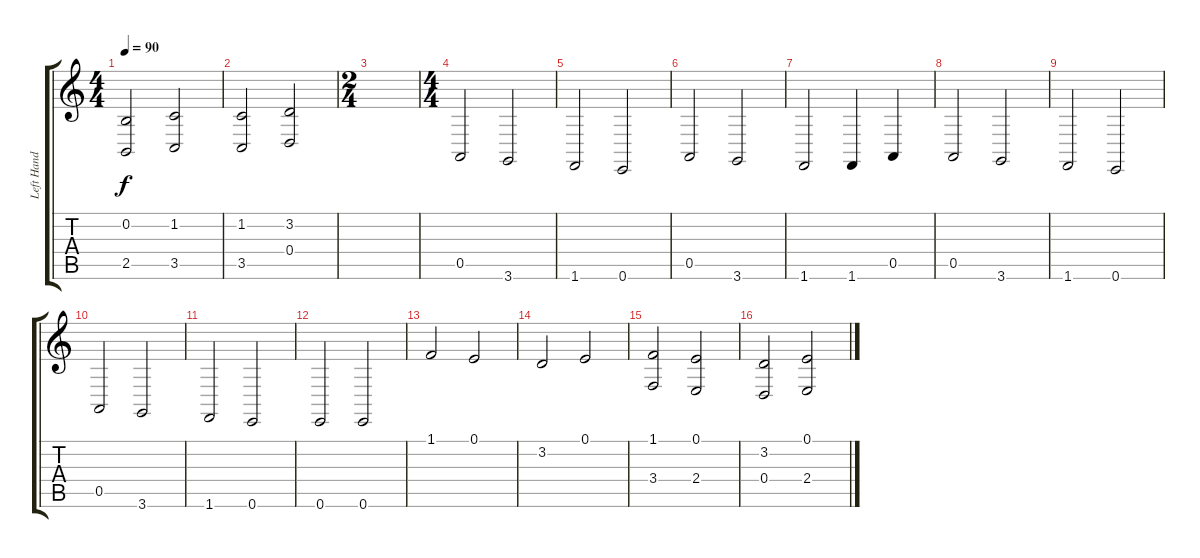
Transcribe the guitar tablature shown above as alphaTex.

\track ("Left Hand" "Left Hand") {instrument acousticgrandpiano}
\staff {score tabs}
\tuning (E4 B3 G3 D3 A2 E2) {hide}
\ts (4 4)
\tempo 90
\clef g2
\ks c
(0.2 2.5).2{dy f} (1.2 3.5).2 |
(1.2 3.5).2 (3.2 0.4).2 |
\ts (2 4)
|
\ts (4 4)
0.5.2 3.6.2 |
1.6.2 0.6.2 |
0.5.2 3.6.2 |
1.6.2 1.6.4 0.5.4 |
0.5.2 3.6.2 |
1.6.2 0.6.2 |
0.5.2 3.6.2 |
1.6.2 0.6.2 |
0.6.2 0.6.2 |
1.1.2 0.1.2 |
3.2.2 0.1.2 |
(1.1 3.4).2 (0.1 2.4).2 |
(3.2 0.4).2 (0.1 2.4).2
